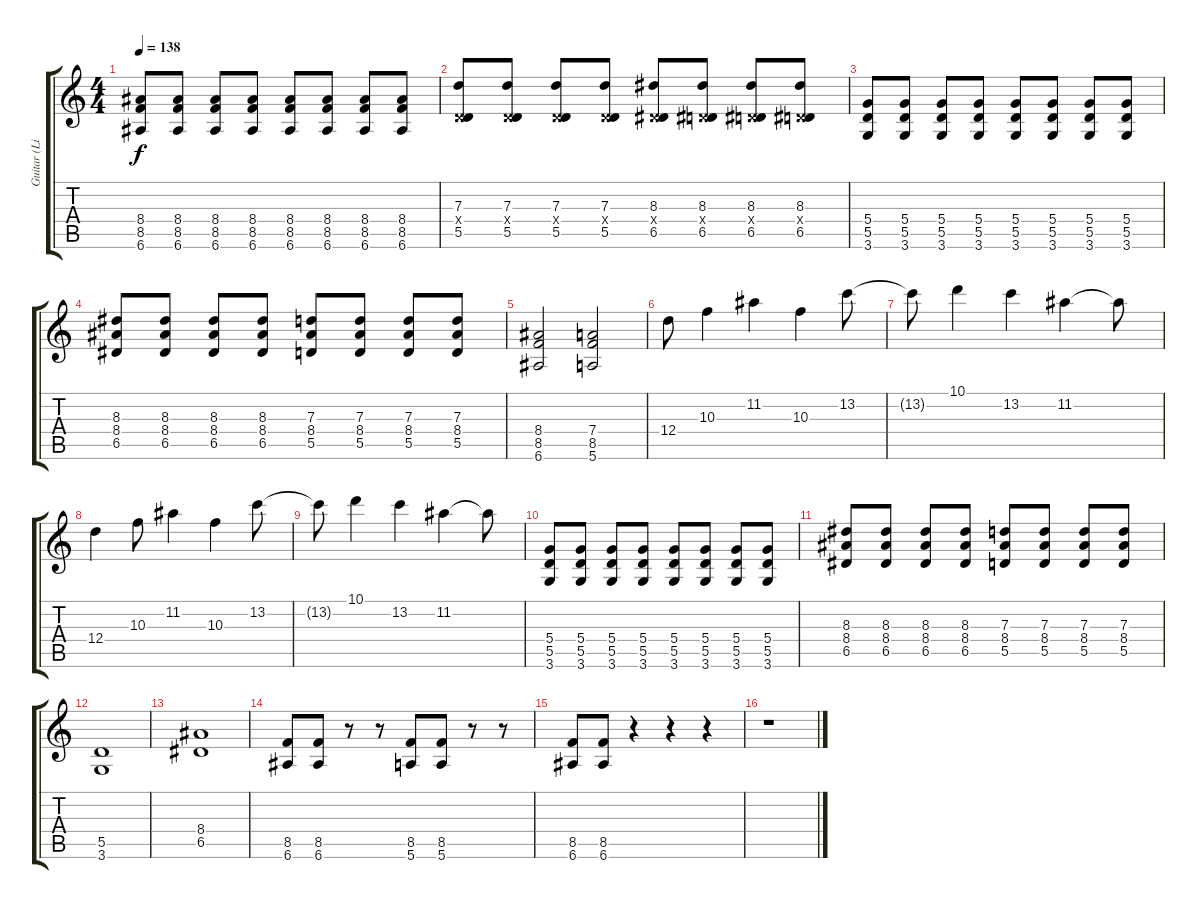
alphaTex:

\track ("Guitar (Linde)" "Guitar (Li") {instrument distortionguitar}
\staff {score tabs}
\tuning (E4 B3 G3 D3 A2 E2) {hide}
\ts (4 4)
\tempo 138
\clef g2
\ks c
(8.4 8.5 6.6).8{dy f} (8.4 8.5 6.6).8 (8.4 8.5 6.6).8 (8.4 8.5 6.6).8 (8.4 8.5 6.6).8 (8.4 8.5 6.6).8 (8.4 8.5 6.6).8 (8.4 8.5 6.6).8 |
(7.3 0.4{x} 5.5).8 (7.3 0.4{x} 5.5).8 (7.3 0.4{x} 5.5).8 (7.3 0.4{x} 5.5).8 (8.3 0.4{x} 6.5).8 (8.3 0.4{x} 6.5).8 (8.3 0.4{x} 6.5).8 (8.3 0.4{x} 6.5).8 |
(5.4 5.5 3.6).8 (5.4 5.5 3.6).8 (5.4 5.5 3.6).8 (5.4 5.5 3.6).8 (5.4 5.5 3.6).8 (5.4 5.5 3.6).8 (5.4 5.5 3.6).8 (5.4 5.5 3.6).8 |
(8.3 8.4 6.5).8 (8.3 8.4 6.5).8 (8.3 8.4 6.5).8 (8.3 8.4 6.5).8 (7.3 8.4 5.5).8 (7.3 8.4 5.5).8 (7.3 8.4 5.5).8 (7.3 8.4 5.5).8 |
(8.4 8.5 6.6).2 (7.4 8.5 5.6).2 |
12.4.8 10.3.4 11.2.4 10.3.4 13.2.8 |
13.2{t}.8 10.1.4 13.2.4 11.2.4 11.2{t}.8 |
12.4.4 10.3.8 11.2.4 10.3.4 13.2.8 |
13.2{t}.8 10.1.4 13.2.4 11.2.4 11.2{t}.8 |
(5.4 5.5 3.6).8 (5.4 5.5 3.6).8 (5.4 5.5 3.6).8 (5.4 5.5 3.6).8 (5.4 5.5 3.6).8 (5.4 5.5 3.6).8 (5.4 5.5 3.6).8 (5.4 5.5 3.6).8 |
(8.3 8.4 6.5).8 (8.3 8.4 6.5).8 (8.3 8.4 6.5).8 (8.3 8.4 6.5).8 (7.3 8.4 5.5).8 (7.3 8.4 5.5).8 (7.3 8.4 5.5).8 (7.3 8.4 5.5).8 |
(5.5 3.6).1 |
(8.4 6.5).1 |
(8.5 6.6).8 (8.5 6.6).8 r.8 r.8 (8.5 5.6).8 (8.5 5.6).8 r.8 r.8 |
(8.5 6.6).8 (8.5 6.6).8 r.4 r.4 r.4 |
r.1
